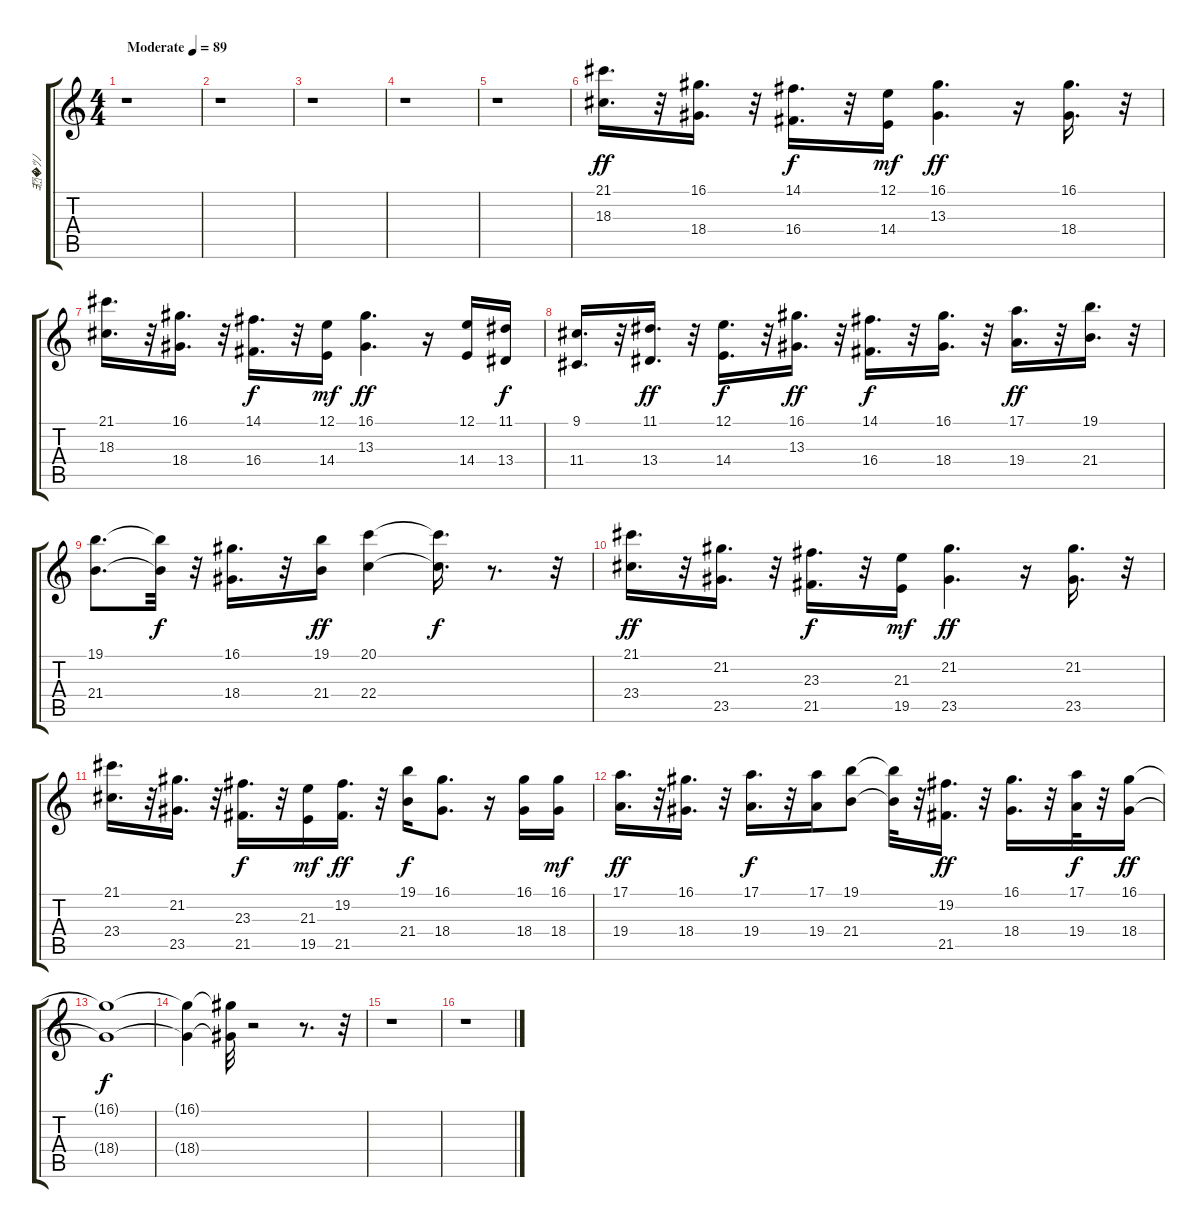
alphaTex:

\track ("ﾖ�ﾂﾉ" "ﾖ�ﾂﾉ") {instrument altosax}
\staff {score tabs}
\tuning (E4 B3 G3 D3 A2 E2) {hide}
\ts (4 4)
\tempo (89 "Moderate")
\clef g2
\ks c
r.1{dy ff instrument altosax} |
r.1 |
r.1 |
r.1 |
r.1 |
(21.1 18.3).16{d} r.32 (16.1 18.4).16{d} r.32 (14.1 16.4).16{d dy f} r.32 (12.1 14.4).16{dy mf} (16.1 13.3).4{d dy ff} r.16 (16.1 18.4).16{d} r.32 |
(21.1 18.3).16{d} r.32 (16.1 18.4).16{d} r.32 (14.1 16.4).16{d dy f} r.32 (12.1 14.4).16{dy mf} (16.1 13.3).4{d dy ff} r.16 (12.1 14.4).16 (11.1 13.4).16{dy f} |
(9.1 11.4).16{d} r.32 (11.1 13.4).16{d dy ff} r.32 (12.1 14.4).16{d dy f} r.32 (16.1 13.3).16{d dy ff} r.32 (14.1 16.4).16{d dy f} r.32 (16.1 18.4).16{d} r.32 (17.1 19.4).16{d dy ff} r.32 (19.1 21.4).16{d} r.32 |
(19.1 21.4).8{d} (19.1{t} 21.4{t}).32{dy f} r.32 (16.1 18.4).16{d} r.32 (19.1 21.4).16{dy ff} (20.1 22.4).4 (20.1{t} 22.4{t}).16{d dy f} r.8{d} r.32 |
(21.1 23.4).16{d dy ff} r.32 (21.2 23.5).16{d} r.32 (23.3 21.5).16{d dy f} r.32 (21.3 19.5).16{dy mf} (21.2 23.5).4{d dy ff} r.16 (21.2 23.5).16{d} r.32 |
(21.1 23.4).16{d} r.32 (21.2 23.5).16{d} r.32 (23.3 21.5).16{d dy f} r.32 (21.3 19.5).16{dy mf} (19.2 21.5).16{d dy ff} r.32 (19.1 21.4).16{dy f} (16.1 18.4).8{d} r.16 (16.1 18.4).16 (16.1 18.4).16{dy mf} |
(17.1 19.4).16{d dy ff} r.32 (16.1 18.4).16{d} r.32 (17.1 19.4).16{d dy f} r.32 (17.1 19.4).16 (19.1 21.4).8 (19.1{t} 21.4{t}).32 r.32 (19.2 21.5).16{d dy ff} r.32 (16.1 18.4).16{d} r.32 (17.1 19.4).32{dy f} r.32 (16.1 18.4).16{dy ff} |
(16.1{t} 18.4{t}).1{dy f} |
(16.1{t} 18.4{t}).4 (16.1{t} 18.4{t}).32 r.2 r.8{d} r.32 |
r.1 |
r.1
